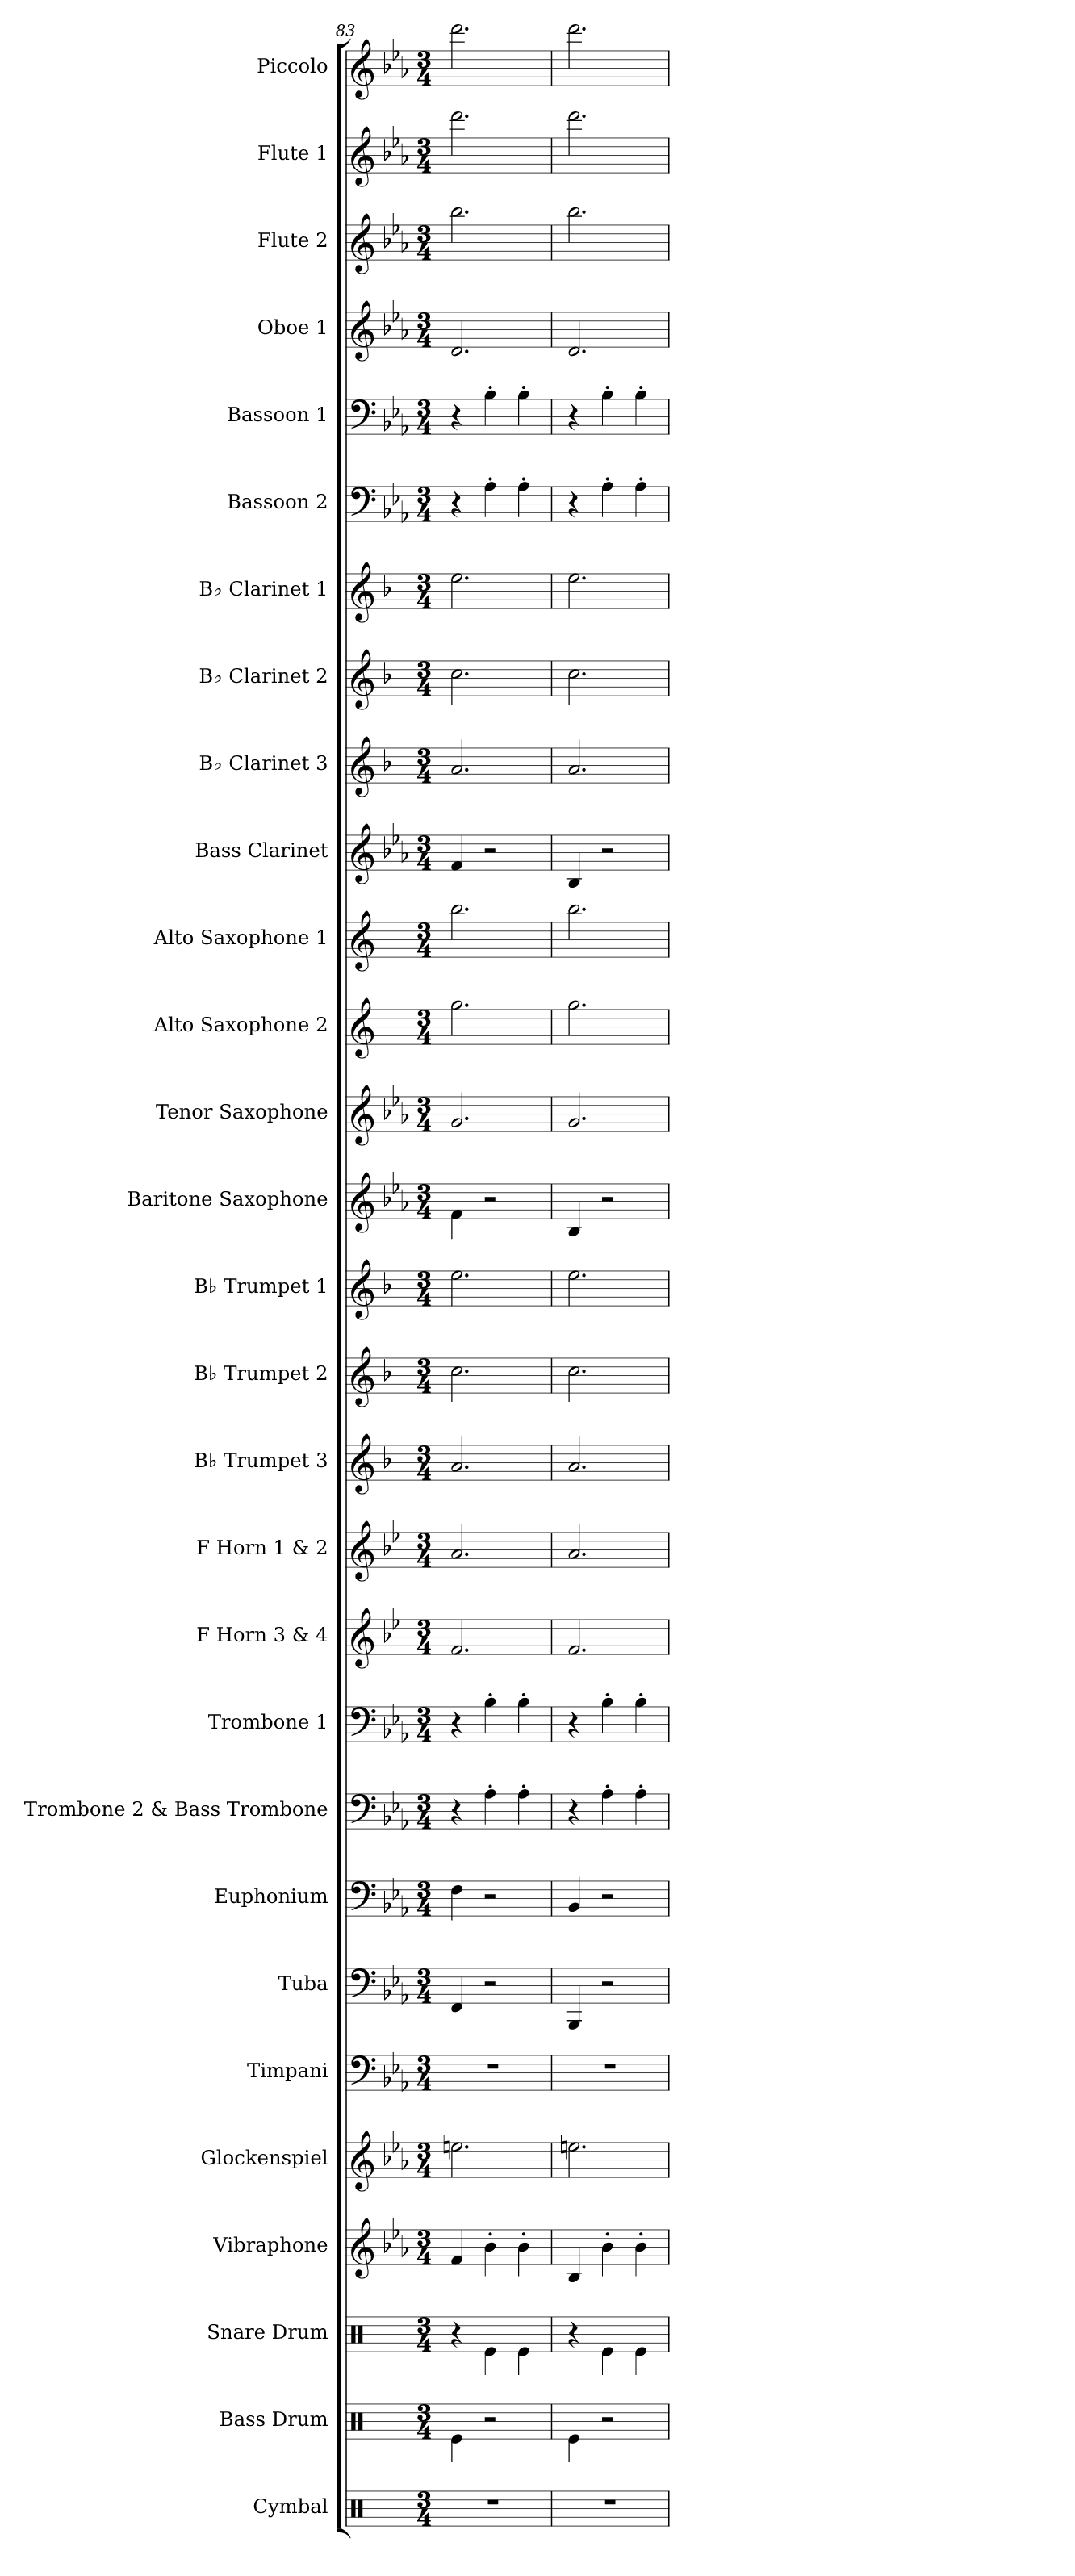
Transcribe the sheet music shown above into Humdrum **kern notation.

**kern	**kern	**kern	**kern	**kern	**kern	**kern	**kern	**kern	**kern	**kern	**kern	**kern	**kern	**kern	**kern	**kern	**kern	**kern	**kern	**kern	**kern	**kern	**kern	**kern	**kern	**kern	**kern	**kern
*part29	*part28	*part27	*part26	*part25	*part24	*part23	*part22	*part21	*part20	*part19	*part18	*part17	*part16	*part15	*part14	*part13	*part12	*part11	*part10	*part9	*part8	*part7	*part6	*part5	*part4	*part3	*part2	*part1
*staff29	*staff28	*staff27	*staff26	*staff25	*staff24	*staff23	*staff22	*staff21	*staff20	*staff19	*staff18	*staff17	*staff16	*staff15	*staff14	*staff13	*staff12	*staff11	*staff10	*staff9	*staff8	*staff7	*staff6	*staff5	*staff4	*staff3	*staff2	*staff1
*I"Cymbal	*I"Bass Drum	*I"Snare Drum	*I"Vibraphone	*I"Glockenspiel	*I"Timpani	*I"Tuba	*I"Euphonium	*I"Trombone 2 &amp; Bass Trombone	*I"Trombone 1	*I"F Horn 3 &amp; 4	*I"F Horn 1 &amp; 2	*I"B♭ Trumpet 3	*I"B♭ Trumpet 2	*I"B♭ Trumpet 1	*I"Baritone Saxophone	*I"Tenor Saxophone	*I"Alto Saxophone 2	*I"Alto Saxophone 1	*I"Bass Clarinet	*I"B♭ Clarinet 3	*I"B♭ Clarinet 2	*I"B♭ Clarinet 1	*I"Bassoon 2	*I"Bassoon 1	*I"Oboe 1	*I"Flute 2	*I"Flute 1	*I"Piccolo
*I'Cym.	*I'B. Dr.	*I'Sn. Dr.	*I'Vib.	*I'Glk.	*I'Timp.	*I'Tba.	*I'Euph.	*I'Tbn. 2 B. Tbn.	*I'Tbn. 1	*I'F Hn. 3 4	*I'F Hn. 1 2	*I'B♭ Tpt. 3	*I'B♭ Tpt. 2	*I'B♭ Tpt. 1	*I'Bar. Sax.	*I'T. Sax.	*I'A. Sax. 2	*I'A. Sax. 1	*I'B. Cl.	*I'B♭ Cl. 3	*I'B♭ Cl. 2	*I'B♭ Cl. 1	*I'Bsn. 2	*I'Bsn. 1	*I'Ob. 1	*I'Fl. 2	*I'Fl. 1	*I'Picc.
*clefX	*clefX	*clefX	*clefG2	*clefG2	*clefF4	*clefF4	*clefF4	*clefF4	*clefF4	*clefG2	*clefG2	*clefG2	*clefG2	*clefG2	*clefG2	*clefG2	*clefG2	*clefG2	*clefG2	*clefG2	*clefG2	*clefG2	*clefF4	*clefF4	*clefG2	*clefG2	*clefG2	*clefG2
*	*	*	*	*ITrd-14c-24	*	*	*	*	*	*ITrd4c7	*ITrd4c7	*ITrd1c2	*ITrd1c2	*ITrd1c2	*ITrd12c21	*ITrd8c14	*ITrd5c9	*ITrd5c9	*ITrd8c14	*ITrd1c2	*ITrd1c2	*ITrd1c2	*	*	*	*	*	*ITrd-7c-12
*k[]	*k[]	*k[]	*k[b-e-a-]	*k[b-e-a-]	*k[b-e-a-]	*k[b-e-a-]	*k[b-e-a-]	*k[b-e-a-]	*k[b-e-a-]	*k[b-e-a-]	*k[b-e-a-]	*k[b-e-a-]	*k[b-e-a-]	*k[b-e-a-]	*k[b-e-a-]	*k[b-e-a-]	*k[b-e-a-]	*k[b-e-a-]	*k[b-e-a-]	*k[b-e-a-]	*k[b-e-a-]	*k[b-e-a-]	*k[b-e-a-]	*k[b-e-a-]	*k[b-e-a-]	*k[b-e-a-]	*k[b-e-a-]	*k[b-e-a-]
*M3/4	*M3/4	*M3/4	*M3/4	*M3/4	*M3/4	*M3/4	*M3/4	*M3/4	*M3/4	*M3/4	*M3/4	*M3/4	*M3/4	*M3/4	*M3/4	*M3/4	*M3/4	*M3/4	*M3/4	*M3/4	*M3/4	*M3/4	*M3/4	*M3/4	*M3/4	*M3/4	*M3/4	*M3/4
=83	=83	=83	=83	=83	=83	=83	=83	=83	=83	=83	=83	=83	=83	=83	=83	=83	=83	=83	=83	=83	=83	=83	=83	=83	=83	=83	=83	=83
2.r	4Re\	4r	4f/	2.eeeen\	2.r	4FF/	4F\	4r	4r	2.B-/	2.d/	2.g/	2.b-\	2.dd\	4F\	2.G/	2.b-\	2.dd\	4F/	2.g/	2.b-\	2.dd\	4r	4r	2.d/	2.bb-\	2.ddd\	2.dddd\
.	2r	4Re\	4b-'\	.	.	2r	2r	4A-'\	4B-'\	.	.	.	.	.	2r	.	.	.	2r	.	.	.	4A-'\	4B-'\	.	.	.	.
.	.	4Re\	4b-'\	.	.	.	.	4A-'\	4B-'\	.	.	.	.	.	.	.	.	.	.	.	.	.	4A-'\	4B-'\	.	.	.	.
=84	=84	=84	=84	=84	=84	=84	=84	=84	=84	=84	=84	=84	=84	=84	=84	=84	=84	=84	=84	=84	=84	=84	=84	=84	=84	=84	=84	=84
2.r	4Re\	4r	4B-/	2.eeeen\	2.r	4BBB-/	4BB-/	4r	4r	2.B-/	2.d/	2.g/	2.b-\	2.dd\	4BB-/	2.G/	2.b-\	2.dd\	4BB-/	2.g/	2.b-\	2.dd\	4r	4r	2.d/	2.bb-\	2.ddd\	2.dddd\
.	2r	4Re\	4b-'\	.	.	2r	2r	4A-'\	4B-'\	.	.	.	.	.	2r	.	.	.	2r	.	.	.	4A-'\	4B-'\	.	.	.	.
.	.	4Re\	4b-'\	.	.	.	.	4A-'\	4B-'\	.	.	.	.	.	.	.	.	.	.	.	.	.	4A-'\	4B-'\	.	.	.	.
=	=	=	=	=	=	=	=	=	=	=	=	=	=	=	=	=	=	=	=	=	=	=	=	=	=	=	=	=
*-	*-	*-	*-	*-	*-	*-	*-	*-	*-	*-	*-	*-	*-	*-	*-	*-	*-	*-	*-	*-	*-	*-	*-	*-	*-	*-	*-	*-
